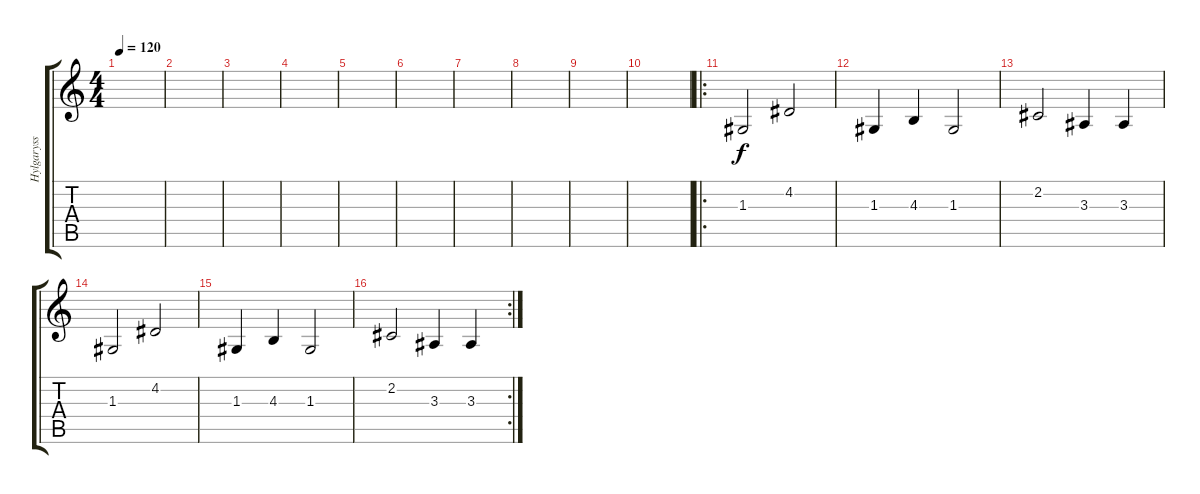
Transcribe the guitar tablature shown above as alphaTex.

\track ("Hylgaryss" "Hylgaryss") {instrument acousticgrandpiano}
\staff {score tabs}
\tuning (E4 B3 G3 D3 A2 E2) {hide}
\ts (4 4)
\tempo 120
\clef g2
\ks c
|
|
|
|
|
|
|
|
|
|
\ro
1.3.2 4.2.2 |
1.3.4 4.3.4 1.3.2 |
2.2.2 3.3.4 3.3.4 |
1.3.2 4.2.2 |
1.3.4 4.3.4 1.3.2 |
\rc 2
2.2.2 3.3.4 3.3.4
